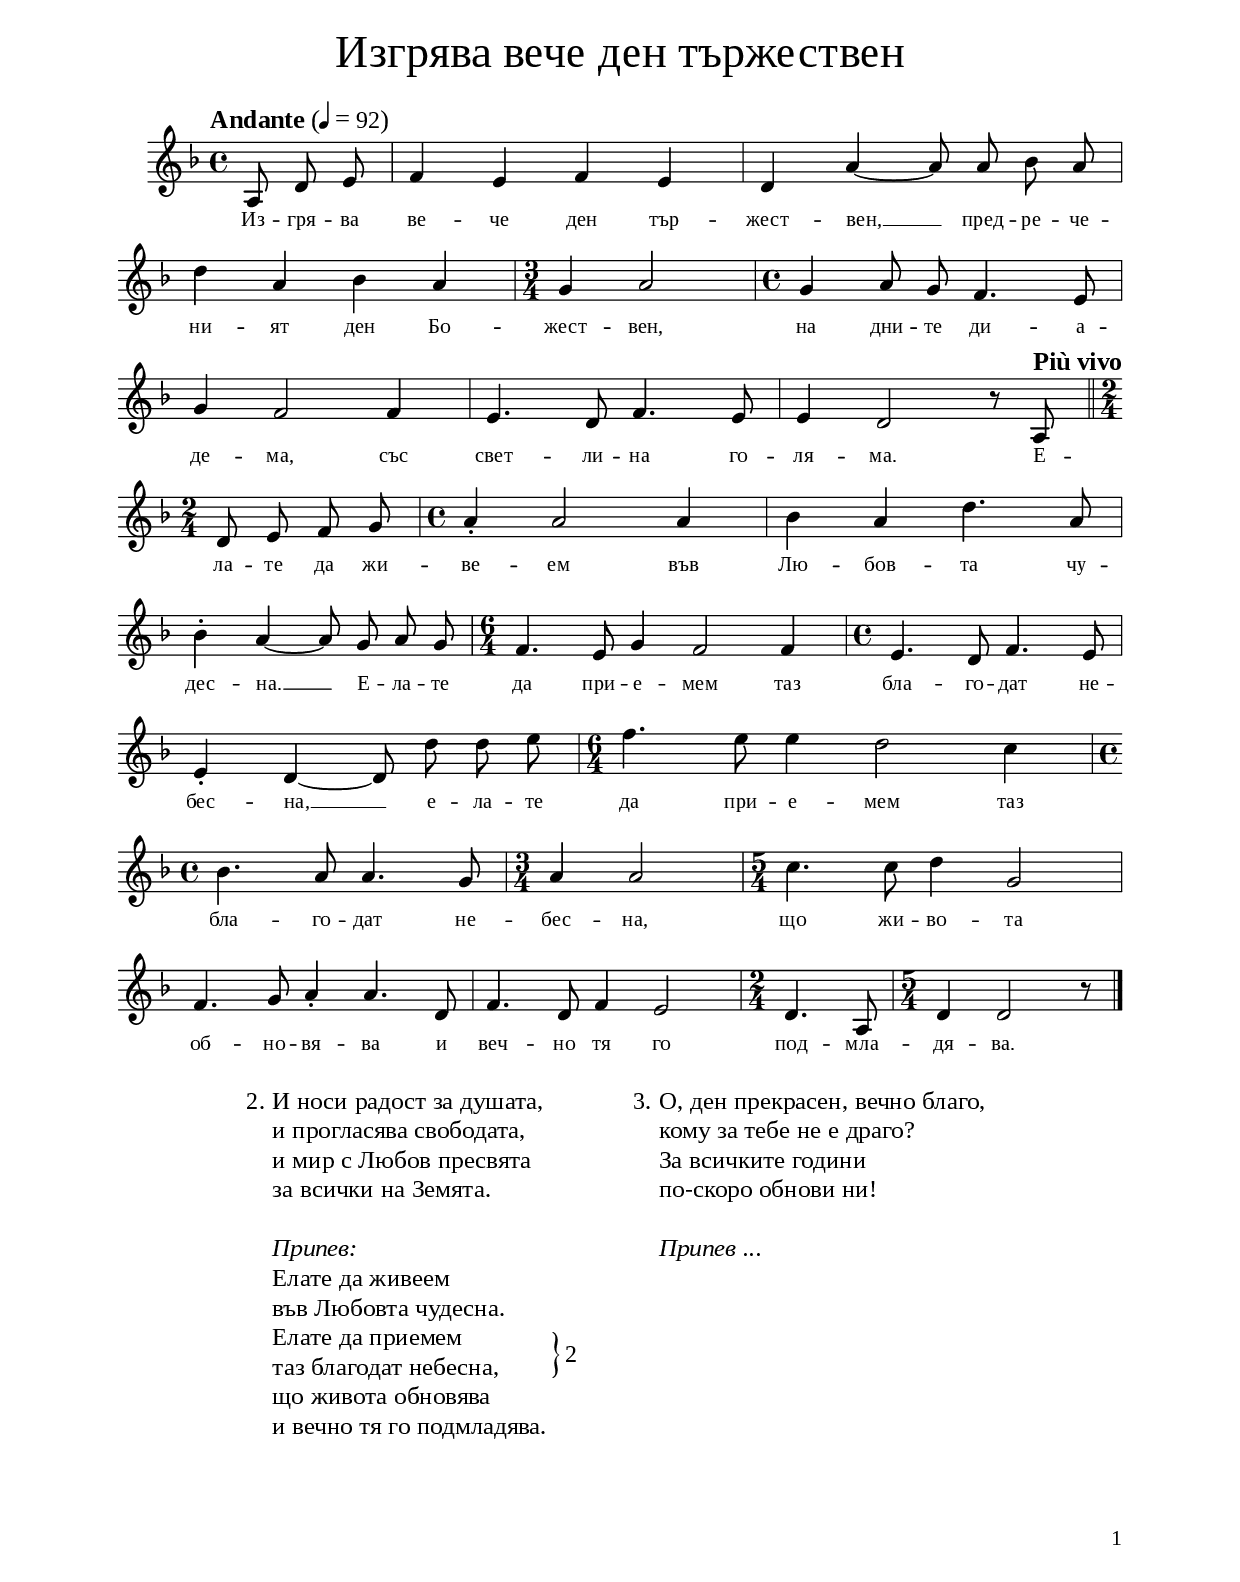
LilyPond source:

\version "2.24.3"

% include paper part and global functions
\include "include/globals.ily"


"rightBraces022" = \markup {
  \column {
    % repeat braces
    \translate #'(0 . -25.0 )
    \right-brace #22



  }
  \column {
    % repeat numbers
    \translate #'(0 . -25.7 )
    2
  }
}

\bookpart {
  \label #'ref022
  \tocItem \markup "Изгрява вече ден тържествен"
  \include "include/bookpart-paper.ily"
  \score {
    \include "include/score-layout.ily"

    \new Voice \absolute {
      \clef treble
      \key d \minor
      \time 4/4
      \tempoFunc "Andante" 4 "92"
      \autoBeamOff

      \partial 4.

      a8 d'8 e'8 |f'4 e'4 f'4 e'4 |d'4 a'4 ~ a'8 a'8 bes'8 a'8 \break |
      d''4 a'4 bes'4 a'4 |\time 3/4  g'4 a'2 | \time 4/4  g'4 a'8 g'8 f'4. e'8 \break
      g'4 f'2 f'4 |  e'4. d'8 f'4. e'8 | e'4 d'2 r8 \tempo "Più vivo" a8 | \bar "||" \time 2/4 \break
      d'8 e'8 f'8 g'8 | \time 4/4  a'4 \staccato a'2 a'4 | bes'4 a'4 d''4. a'8 \break |
      bes'4 \staccato a'4 ~ a'8 g'8 a'8 g'8 |  \time 6/4  f'4. e'8 g'4 f'2 f'4 | \time 4/4  e'4. d'8 f'4. e'8 \break |
      e'4 \staccato d'4 ~ d'8 d''8 d''8 e''8 | \time 6/4  f''4. e''8 e''4 d''2 c''4 \break
      \time 4/4  bes'4. a'8 a'4. g'8 |  \time 3/4  a'4 a'2 | \time 5/4  c''4. c''8 d''4 g'2 \break |
      f'4. g'8 a'4 \staccato a'4. d'8 | f'4. d'8 f'4 e'2 | \time 2/4 d'4. a8 | \time 5/4 d'4 d'2 r8 \bar "|."
    }
    \addlyrics {
      Из -- гря -- ва ве -- че ден тър -- жест -- вен, __ пред -- ре -- че
      -- ни -- ят ден Бо -- жест -- вен, на дни --
      те ди -- а -- де -- ма, със свет -- ли -- на го
      -- ля -- ма. Е -- ла -- те да жи -- ве -- ем във
      Лю -- бов -- та чу -- дес -- на. __ Е -- ла -- те
      да при -- е -- мем таз бла -- го -- дат не --
      бес -- на, __ е -- ла -- те да при -- е -- мем таз
      бла -- го -- дат не -- бес -- на, що жи -- во --
      та об -- но -- вя -- ва и веч -- но тя го под
      -- мла -- дя -- ва.
    }
    \header {
      title = \titleFunc #'ref_desc_2 "Изгрява вече ден тържествен" "Izgrjava veče den tăržestven"
    }

    \midi{}

  } % score

  \markup \abs-fontsize #12 {
    \hspace #13
    \override #`(baseline-skip . ,bgCoupletBaselineSkip) % affects space between column lines
    \column {


      \line { 2. И носи радост за душата, }
      \line {   "   " и прогласява свободата,}
      \line {   "   " и мир с Любов пресвята}
      \line {   "   " за всички на Земята. }


      \line { " " }
      \line { "   " \italic {Припев: } }

      \line {   "   "  Елате да живеем }

      \line {   "   " във Любовта чудесна. }

      \line {   "   " Елате да приемем }

      \line {   "   " таз благодат небесна, }

      \line {   "   " що живота обновява }

      \line {   "   " и вечно тя го подмладява. }

    }    \"rightBraces022"
    \hspace #5
    \override #`(baseline-skip . ,bgCoupletBaselineSkip) % affects space between column lines
    \column {
      \line {  3.  О, ден прекрасен, вечно благо, }
      \line {   "   " кому за тебе не е драго? }
      \line {   "   " За всичките години}
      \line {   "   " по-скоро обнови ни! }

      \line { " " }
      \line { "   " \italic {Припев ... } }
    }

  } % markup

} % bookpart
